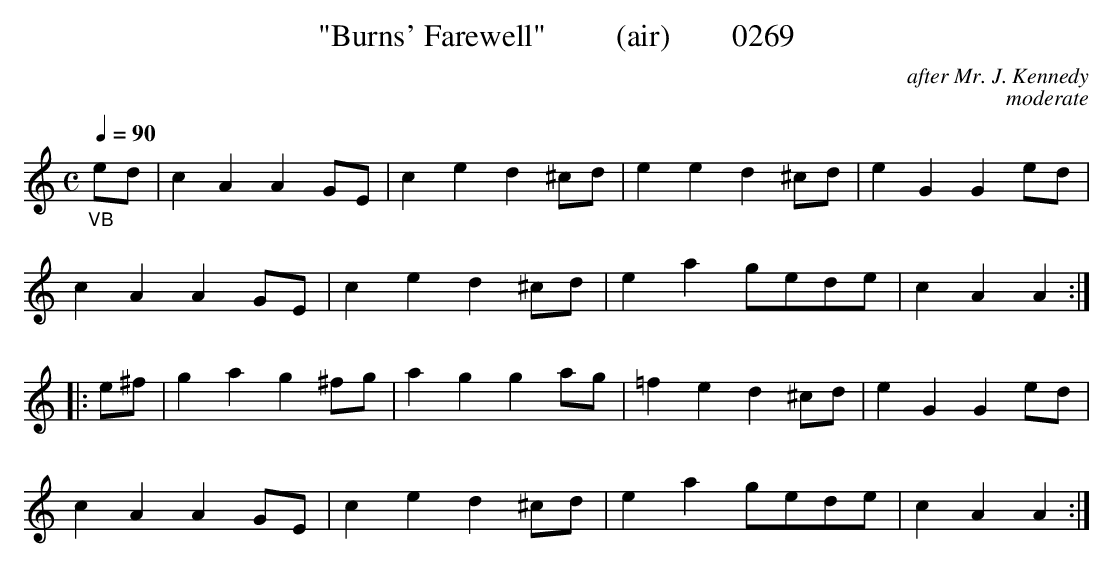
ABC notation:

X:1
T:"Burns' Farewell"         (air)        0269
C:after Mr. J. Kennedy
C:moderate
Q:1/4=90
M:C
L:1/8
K:C
"_VB"ed|c2A2A2GE|c2e2d2^cd|e2e2d2^cd|e2G2G2ed|
c2A2A2GE|c2e2d2^cd|e2a2gede|c2A2A2:|
|:e^f|g2a2g2^fg|a2g2g2ag|=f2e2d2^cd|e2G2G2ed|
c2A2A2GE|c2e2d2^cd|e2a2gede|c2A2A2:|]
